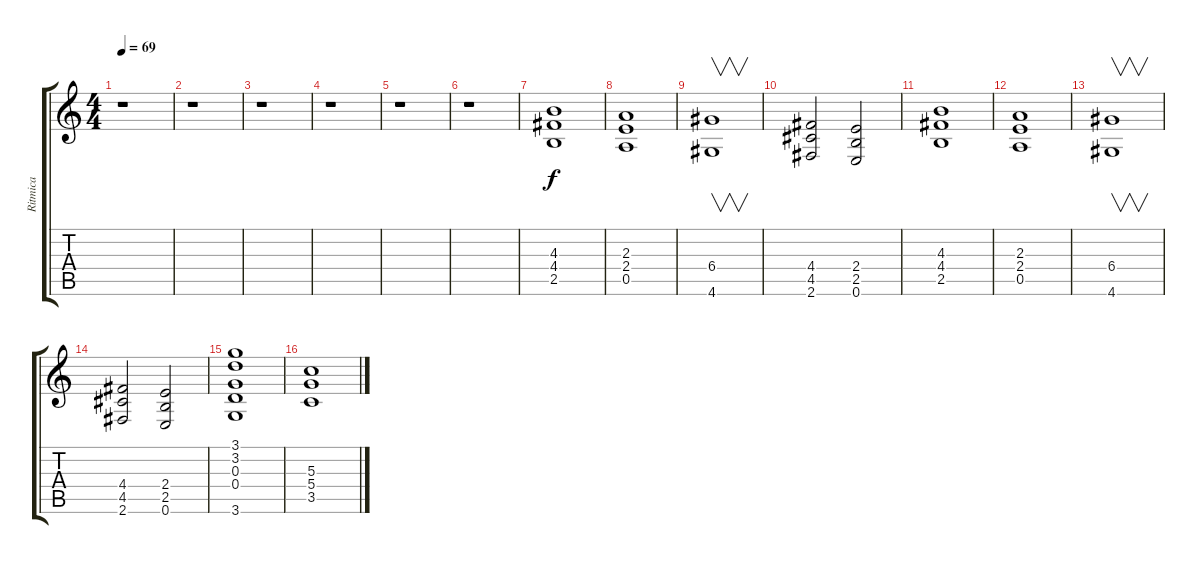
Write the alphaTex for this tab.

\track ("Ritmica" "Ritmica") {instrument distortionguitar}
\staff {score tabs}
\tuning (E4 B3 G3 D3 A2 E2) {hide}
\ts (4 4)
\tempo 69
\clef g2
\ks c
r.1{dy f} |
r.1 |
r.1 |
r.1 |
r.1 |
r.1 |
(4.3 4.4 2.5).1 |
(2.3 2.4 0.5).1 |
(6.4 4.6).1{v} |
(4.4 4.5 2.6).2 (2.4 2.5 0.6).2 |
(4.3 4.4 2.5).1 |
(2.3 2.4 0.5).1 |
(6.4 4.6).1{v} |
(4.4 4.5 2.6).2 (2.4 2.5 0.6).2 |
(3.1 3.2 0.3 0.4 3.6).1 |
(5.3 5.4 3.5).1
